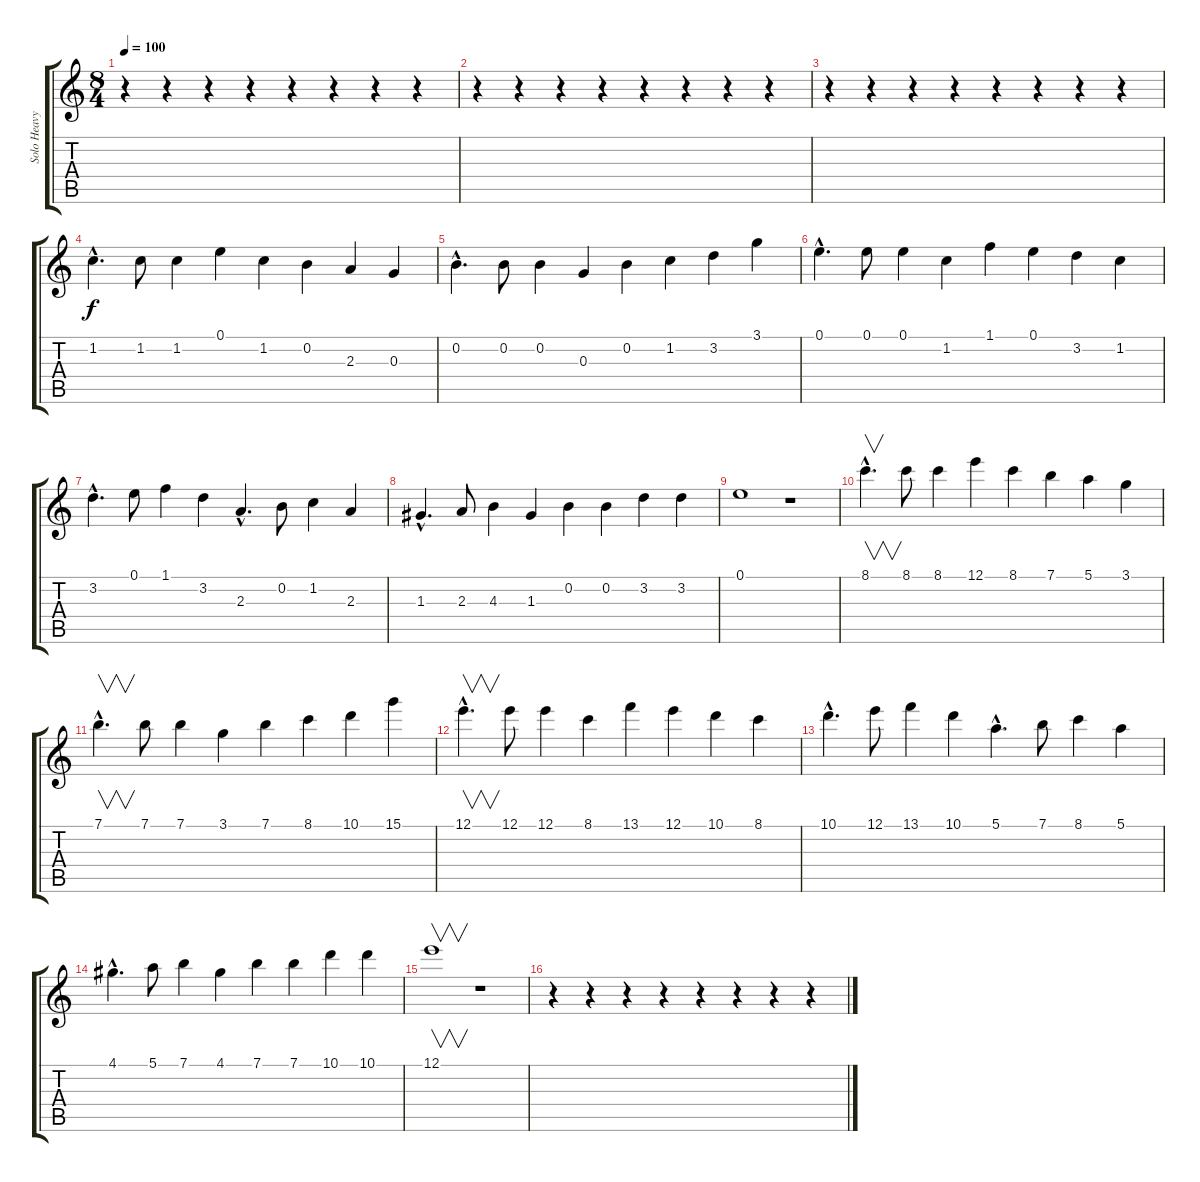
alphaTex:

\track ("Solo Heavy Guitar" "Solo Heavy") {instrument distortionguitar}
\staff {score tabs}
\tuning (E4 B3 G3 D3 A2 E2) {hide}
\ts (8 4)
\tempo 100
\clef g2
\ks c
r.4{dy f} r.4 r.4 r.4 r.4 r.4 r.4 r.4 |
r.4 r.4 r.4 r.4 r.4 r.4 r.4 r.4 |
r.4 r.4 r.4 r.4 r.4 r.4 r.4 r.4 |
1.2{hac}.4{d} 1.2.8 1.2.4 0.1.4 1.2.4 0.2.4 2.3.4 0.3.4 |
0.2{hac}.4{d} 0.2.8 0.2.4 0.3.4 0.2.4 1.2.4 3.2.4 3.1.4 |
0.1{hac}.4{d} 0.1.8 0.1.4 1.2.4 1.1.4 0.1.4 3.2.4 1.2.4 |
3.2{hac}.4{d} 0.1.8 1.1.4 3.2.4 2.3{hac}.4{d} 0.2.8 1.2.4 2.3.4 |
1.3{hac}.4{d} 2.3.8 4.3.4 1.3.4 0.2.4 0.2.4 3.2.4 3.2.4 |
0.1.1 r.1 |
8.1{hac}.4{v d} 8.1.8 8.1.4 12.1.4 8.1.4 7.1.4 5.1.4 3.1.4 |
7.1{hac}.4{v d} 7.1.8 7.1.4 3.1.4 7.1.4 8.1.4 10.1.4 15.1.4 |
12.1{hac}.4{v d} 12.1.8 12.1.4 8.1.4 13.1.4 12.1.4 10.1.4 8.1.4 |
10.1{hac}.4{d} 12.1.8 13.1.4 10.1.4 5.1{hac}.4{d} 7.1.8 8.1.4 5.1.4 |
4.1{hac}.4{d} 5.1.8 7.1.4 4.1.4 7.1.4 7.1.4 10.1.4 10.1.4 |
12.1.1{v} r.1 |
r.4 r.4 r.4 r.4 r.4 r.4 r.4 r.4
